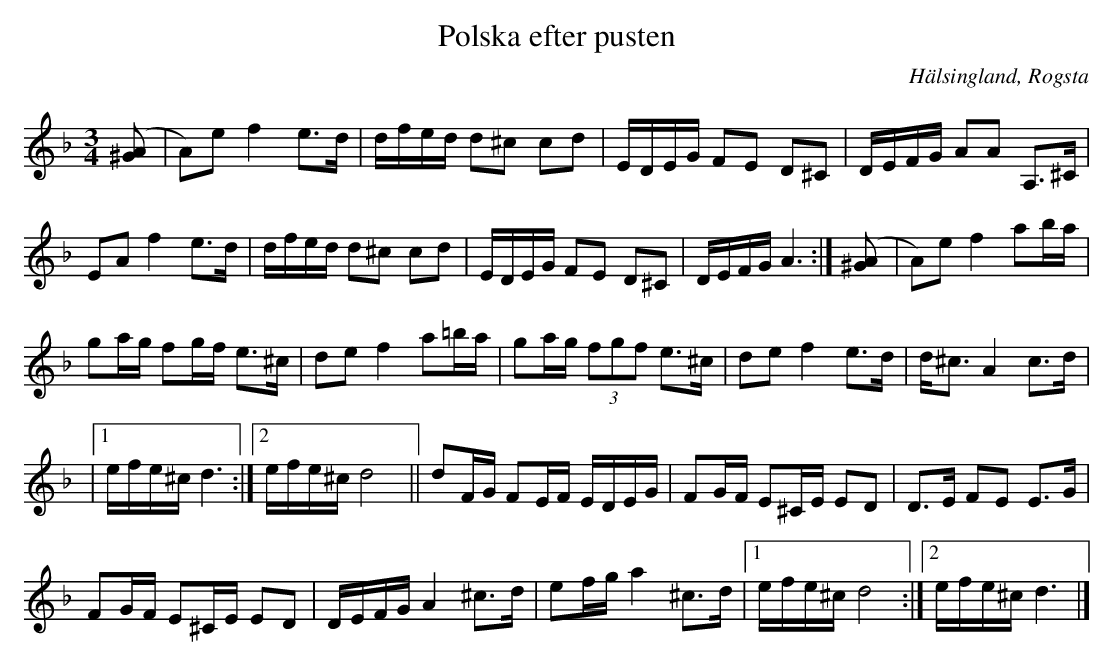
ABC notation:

X:1
T:Polska efter pusten
O:Hälsingland, Rogsta
M:3/4
L:1/8
K:Dm
([^GA] | A)e f2 e>d | d/f/e/d/ d^c cd | E/D/E/G/ FE D^C | D/E/F/G/ AA A,>^C |
EA f2 e>d | d/f/e/d/ d^c cd | E/D/E/G/ FE D^C | D/E/F/G/ A3 :| ([^GA] | A)e f2 ab/a/ |
ga/g/ fg/f/ e>^c | de f2 a=b/a/ | ga/g/ (3fgf e>^c | de f2 e>d | d<^c A2 c>d |
|1 e/f/e/^c/ d3 :|2 e/f/e/^c/ d4 || dF/G/ FE/F/ E/D/E/G/ | FG/F/ E^C/E/ ED | D>E FE E>G |
FG/F/ E^C/E/ ED | D/E/F/G/ A2 ^c>d | ef/g/ a2 ^c>d |1 e/f/e/^c/ d4 :|2 e/f/e/^c/ d3 |]
